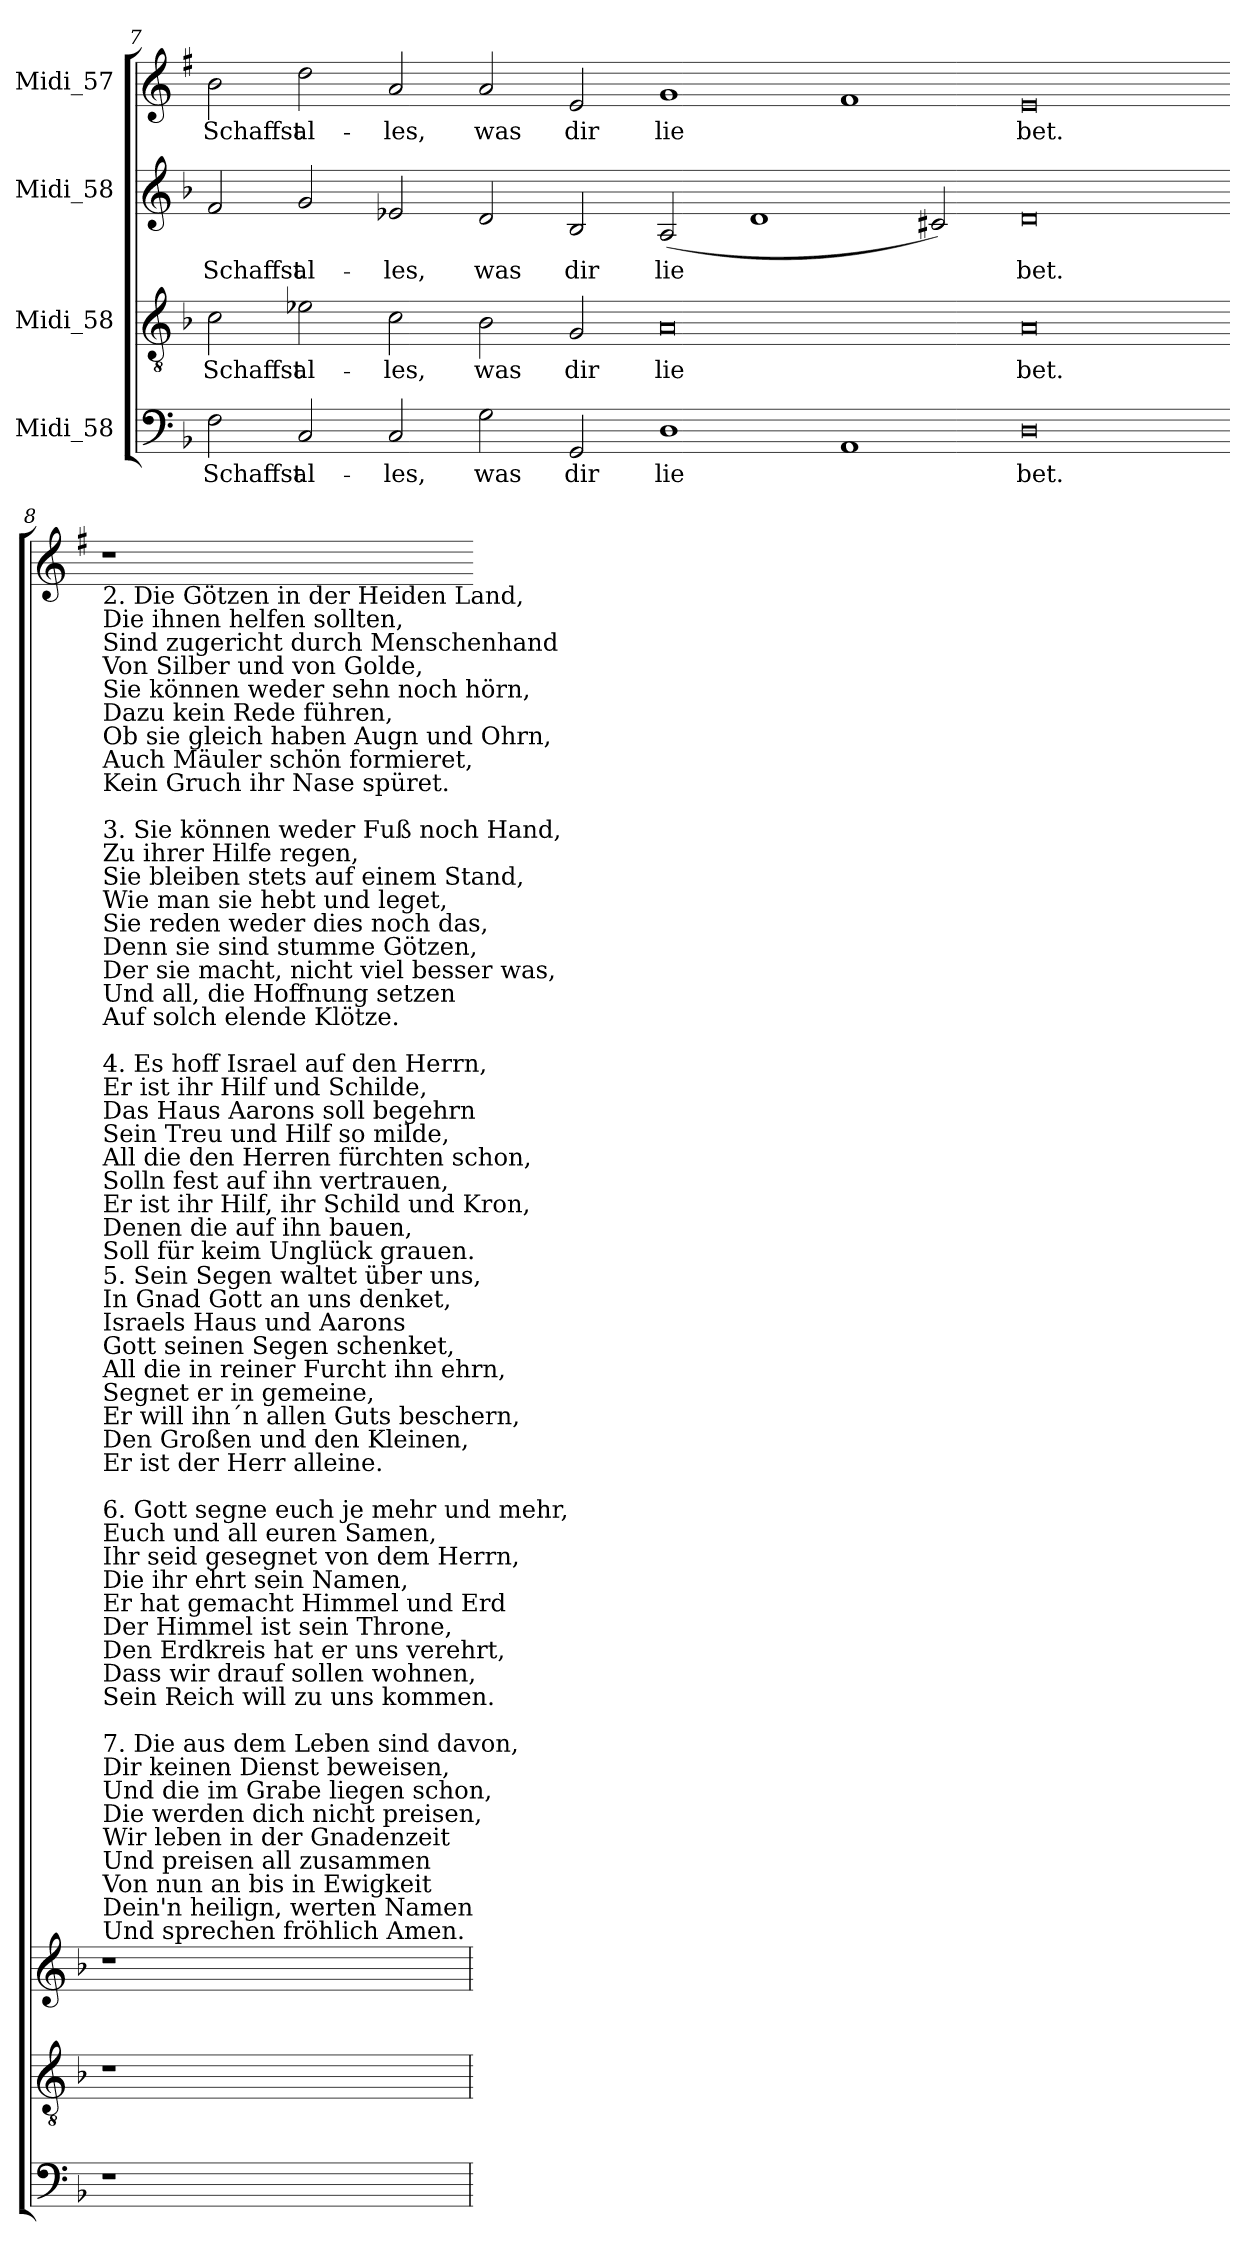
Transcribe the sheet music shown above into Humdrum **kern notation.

**kern	**text	**kern	**text	**kern	**text	**kern	**text
*part4	*part4	*part3	*part3	*part2	*part2	*part1	*part1
*staff4	*staff4	*staff3	*staff3	*staff2	*staff2	*staff1	*staff1
*I"Midi_58	*	*I"Midi_58	*	*I"Midi_58	*	*I"Midi_57	*
*clefF4	*	*clefGv2	*	*clefG2	*	*clefG2	*
*	*	*	*	*	*	*ITrd1c2	*
*k[b-]	*	*k[b-]	*	*k[b-]	*	*k[b-]	*
*F:	*	*F:	*	*F:	*	*F:	*
=7	=7	=7	=7	=7	=7	=7	=7
!	!LO:LY:b	!	!LO:LY:b	!	!LO:LY:b	!	!LO:LY:b
2F	Schaffst	2c	Schaffst	2f	Schaffst	2a	Schaffst
!	!LO:LY:b	!	!LO:LY:b	!	!LO:LY:b	!	!LO:LY:b
2C	al-	2e-X	al-	2g	al-	2cc	al-
!	!LO:LY:b	!	!LO:LY:b	!	!LO:LY:b	!	!LO:LY:b
2C	-les,	2c	-les,	2e-X	-les,	2g	-les,
!	!LO:LY:b	!	!LO:LY:b	!	!LO:LY:b	!	!LO:LY:b
2G	was	2B-	was	2d	was	2g	was
!	!LO:LY:b	!	!LO:LY:b	!	!LO:LY:b	!	!LO:LY:b
2GG	dir	2G	dir	2B-	dir	2d	dir
!	!LO:LY:b	!	!LO:LY:b	!	!LO:LY:b	!	!LO:LY:b
1D	lie	0A	lie	(<2A	lie	1f	lie
.	.	.	.	1d	.	.	.
1AA	.	.	.	.	.	1e	.
.	.	.	.	2c#X)	.	.	.
!	!LO:LY:b	!	!LO:LY:b	!	!LO:LY:b	!	!LO:LY:b
0D	bet.	0A	bet.	0d	bet.	0d	bet.
!!LO:LB:g=z
=8-	=8-	=8-	=8-	=8-	=8-	=8-	=8-
!	!	!	!	!	!	!LO:TX:b:t=2. Die Götzen in der Heiden Land,\nDie ihnen helfen sollten,\nSind zugericht durch Menschenhand\nVon Silber und von Golde,\nSie können weder sehn noch hörn,\nDazu kein Rede führen,\nOb sie gleich haben Augn und Ohrn,\nAuch Mäuler schön formieret,\nKein Gruch ihr Nase spüret.\n\n3. Sie können weder Fuß noch Hand,\nZu ihrer Hilfe regen,\nSie bleiben stets auf einem Stand,\nWie man sie hebt und leget,\nSie reden weder dies noch das,\nDenn sie sind stumme Götzen,\nDer sie macht, nicht viel besser was,\nUnd all, die Hoffnung setzen\nAuf solch elende Klötze.\n\n4. Es hoff Israel auf den Herrn,\nEr ist ihr Hilf und Schilde,\nDas Haus Aarons soll begehrn\nSein Treu und Hilf so milde,\nAll die den Herren fürchten schon,\nSolln fest auf ihn vertrauen,\nEr ist ihr Hilf, ihr Schild und Kron,\nDenen die auf ihn bauen,\nSoll für keim Unglück grauen.	!
!	!	!	!	!	!	!LO:TX:b:t=5. Sein Segen waltet über uns,\nIn Gnad Gott an uns denket,\nIsraels Haus und Aarons\nGott seinen Segen schenket,\nAll die in reiner Furcht ihn ehrn,\nSegnet er in gemeine,\nEr will ihn´n allen Guts beschern,\nDen Großen und den Kleinen,\nEr ist der Herr alleine.\n\n6. Gott segne euch je mehr und mehr,\nEuch und all euren Samen,\nIhr seid gesegnet von dem Herrn,\nDie ihr ehrt sein Namen,\nEr hat gemacht Himmel und Erd\nDer Himmel ist sein Throne,\nDen Erdkreis hat er uns verehrt,\nDass wir drauf sollen wohnen,\nSein Reich will zu uns kommen.\n\n7. Die aus dem Leben sind davon,\nDir keinen Dienst beweisen,\nUnd die im Grabe liegen schon,\nDie werden dich nicht preisen,\nWir leben in der Gnadenzeit\nUnd preisen all zusammen\nVon nun an bis in Ewigkeit\nDein'n heilign, werten Namen\nUnd sprechen fröhlich Amen.	!
1r	.	1r	.	1r	.	1r	.
=	=-	=	=-	=	=-	=-	=-
*-	*-	*-	*-	*-	*-	*-	*-
